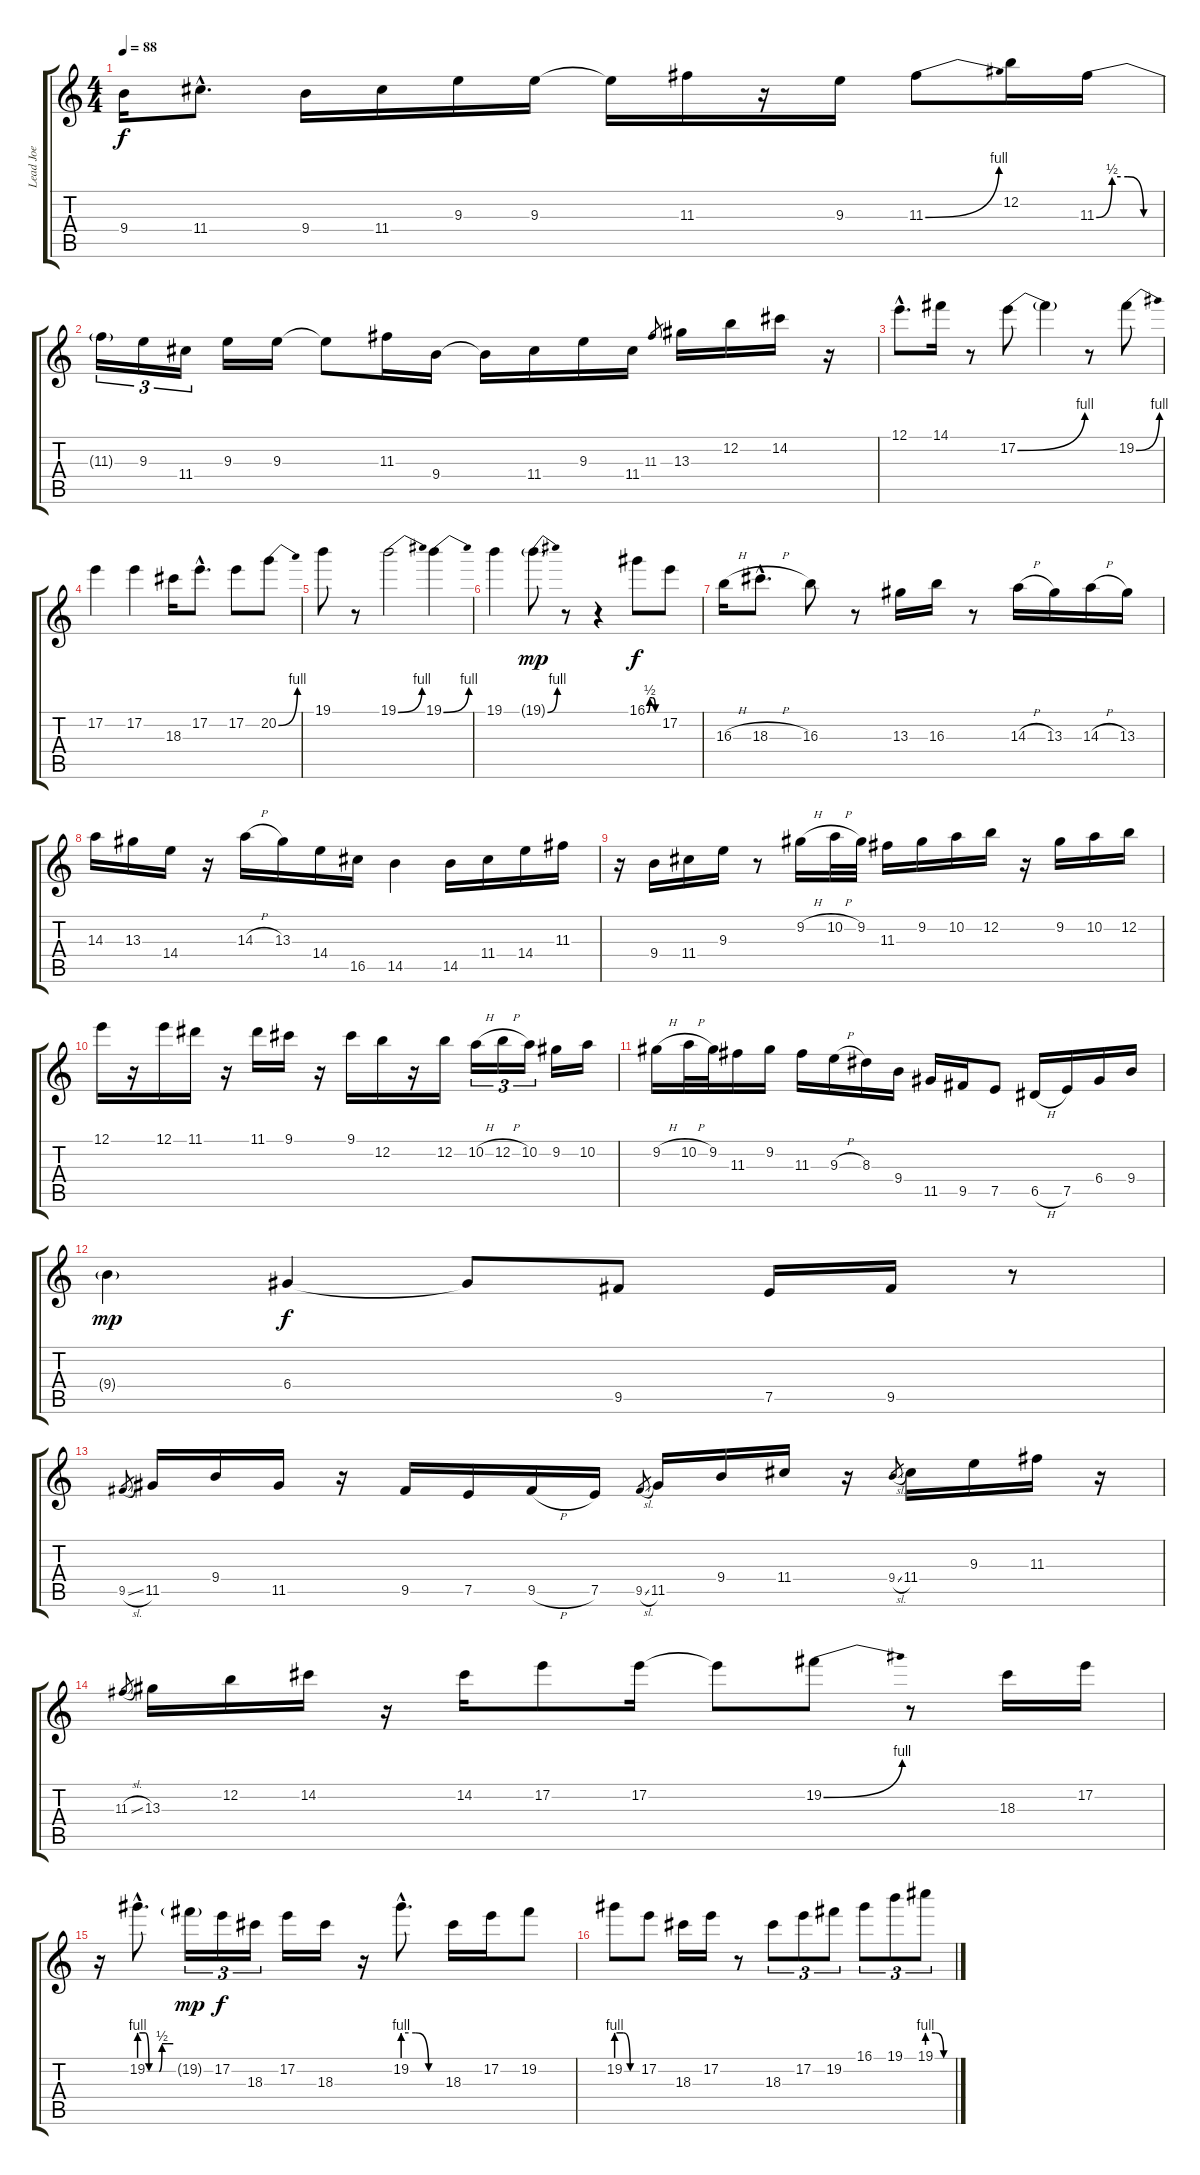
\track ("Lead Joe" "Lead Joe") {instrument overdrivenguitar}
\staff {score tabs}
\tuning (E4 B3 G3 D3 A2 E2) {hide}
\ts (4 4)
\tempo 88
\clef g2
\ks c
9.4.16{dy f} 11.4{hac}.8{d} 9.4.16 11.4.16 9.3.16 9.3.16 9.3{t}.16 11.3.16 r.16 9.3.16 11.3{be (bend 0 0 60 4)}.8 12.2.16 11.3{be (custom 0 0 15 2 30 2 45 0 60 0)}.16 |
11.3{t}.16{tu (3 2)} 9.3.16{tu (3 2)} 11.4.16{tu (3 2)} 9.3.16 9.3.16 9.3{t}.8 11.3.16 9.4.16 9.4{t}.16 11.4.16 9.3.16 11.4.16 11.3.8{gr} 13.3.16 12.2.16 14.2.16 r.16 |
12.1{hac}.8{d} 14.1.16 r.8 17.2{be (bend 0 0 60 4)}.8 17.2{t}.4 r.8 19.2{be (bend 0 0 60 4)}.8 |
17.2.4 17.2.4 18.3.16 17.2{hac}.8{d} 17.2.8 20.2{be (bend 0 0 60 4)}.8 |
19.1.8 r.8 19.1{be (bend 0 0 60 4)}.2 19.1{be (bend 0 0 60 4)}.4 |
19.1.4 19.1{be (bend 0 0 60 4) g}.8{dy mp} r.8 r.4 16.1{be (custom 0 0 15 2 30 2 45 0 60 0)}.8{dy f} 17.2.8 |
16.3{h}.16 18.3{h hac}.8{d} 16.3.8 r.8 13.3.16 16.3.16 r.8 14.3{h}.16 13.3.16 14.3{h}.16 13.3.16 |
14.3.16 13.3.16 14.4.16 r.16 14.3{h}.16 13.3.16 14.4.16 16.5.16 14.5.4 14.5.16 11.4.16 14.4.16 11.3.16 |
r.16 9.4.16 11.4.16 9.3.16 r.8 9.2{h}.16 10.2{h}.32 9.2.32 11.3.16 9.2.16 10.2.16 12.2.16 r.16 9.2.16 10.2.16 12.2.16 |
12.1.16 r.16 12.1.16 11.1.16 r.16 11.1.16 9.1.16 r.16 9.1.16 12.2.16 r.16 12.2.16 10.2{h}.16{tu (3 2)} 12.2{h}.16{tu (3 2)} 10.2.16{tu (3 2)} 9.2.16 10.2.16 |
9.2{h}.16 10.2{h}.32 9.2.32 11.3.16 9.2.16 11.3.16 9.3{h}.16 8.3.16 9.4.16 11.5.16 9.5.16 7.5.8 6.5{h}.16 7.5.16 6.4.16 9.4.16 |
9.4{g}.4{dy mp} 6.4.4{dy f} 6.4{t}.8 9.5.8 7.5.16 9.5.16 r.8 |
9.5{sl}.8{gr} 11.5.16 9.4.16 11.5.16 r.16 9.5.16 7.5.16 9.5{h}.16 7.5.16 9.5{sl}.8{gr} 11.5.16 9.4.16 11.4.16 r.16 9.4{sl}.8{gr} 11.4.16 9.3.16 11.3.16 r.16 |
11.3{sl}.8{gr} 13.3.16 12.2.16 14.2.16 r.16 14.2.16 17.2.8 17.2.16 17.2{t}.8 19.2{be (bend 0 0 60 4)}.8 r.8 18.3.16 17.2.16 |
r.16 19.2{be (custom 0 4 10 4 17 0 35 0 40 2 49 2 60 2) hac}.8{d} 19.2{g}.16{tu (3 2) dy mp} 17.2.16{tu (3 2) dy f} 18.3.16{tu (3 2)} 17.2.16 18.3.16 r.16 19.2{be (custom 0 4 20 4 40 0 60 0) hac}.8{d} 18.3.16 17.2.16 19.2.8 |
19.2{be (custom 0 4 20 4 40 0 60 0)}.8 17.2.8 18.3.16 17.2.16 r.8 18.3.8{tu (3 2)} 17.2.8{tu (3 2)} 19.2.8{tu (3 2)} 16.1.8{tu (3 2)} 19.1.8{tu (3 2)} 19.1{be (custom 0 4 20 4 40 0 60 0)}.8{tu (3 2)}
